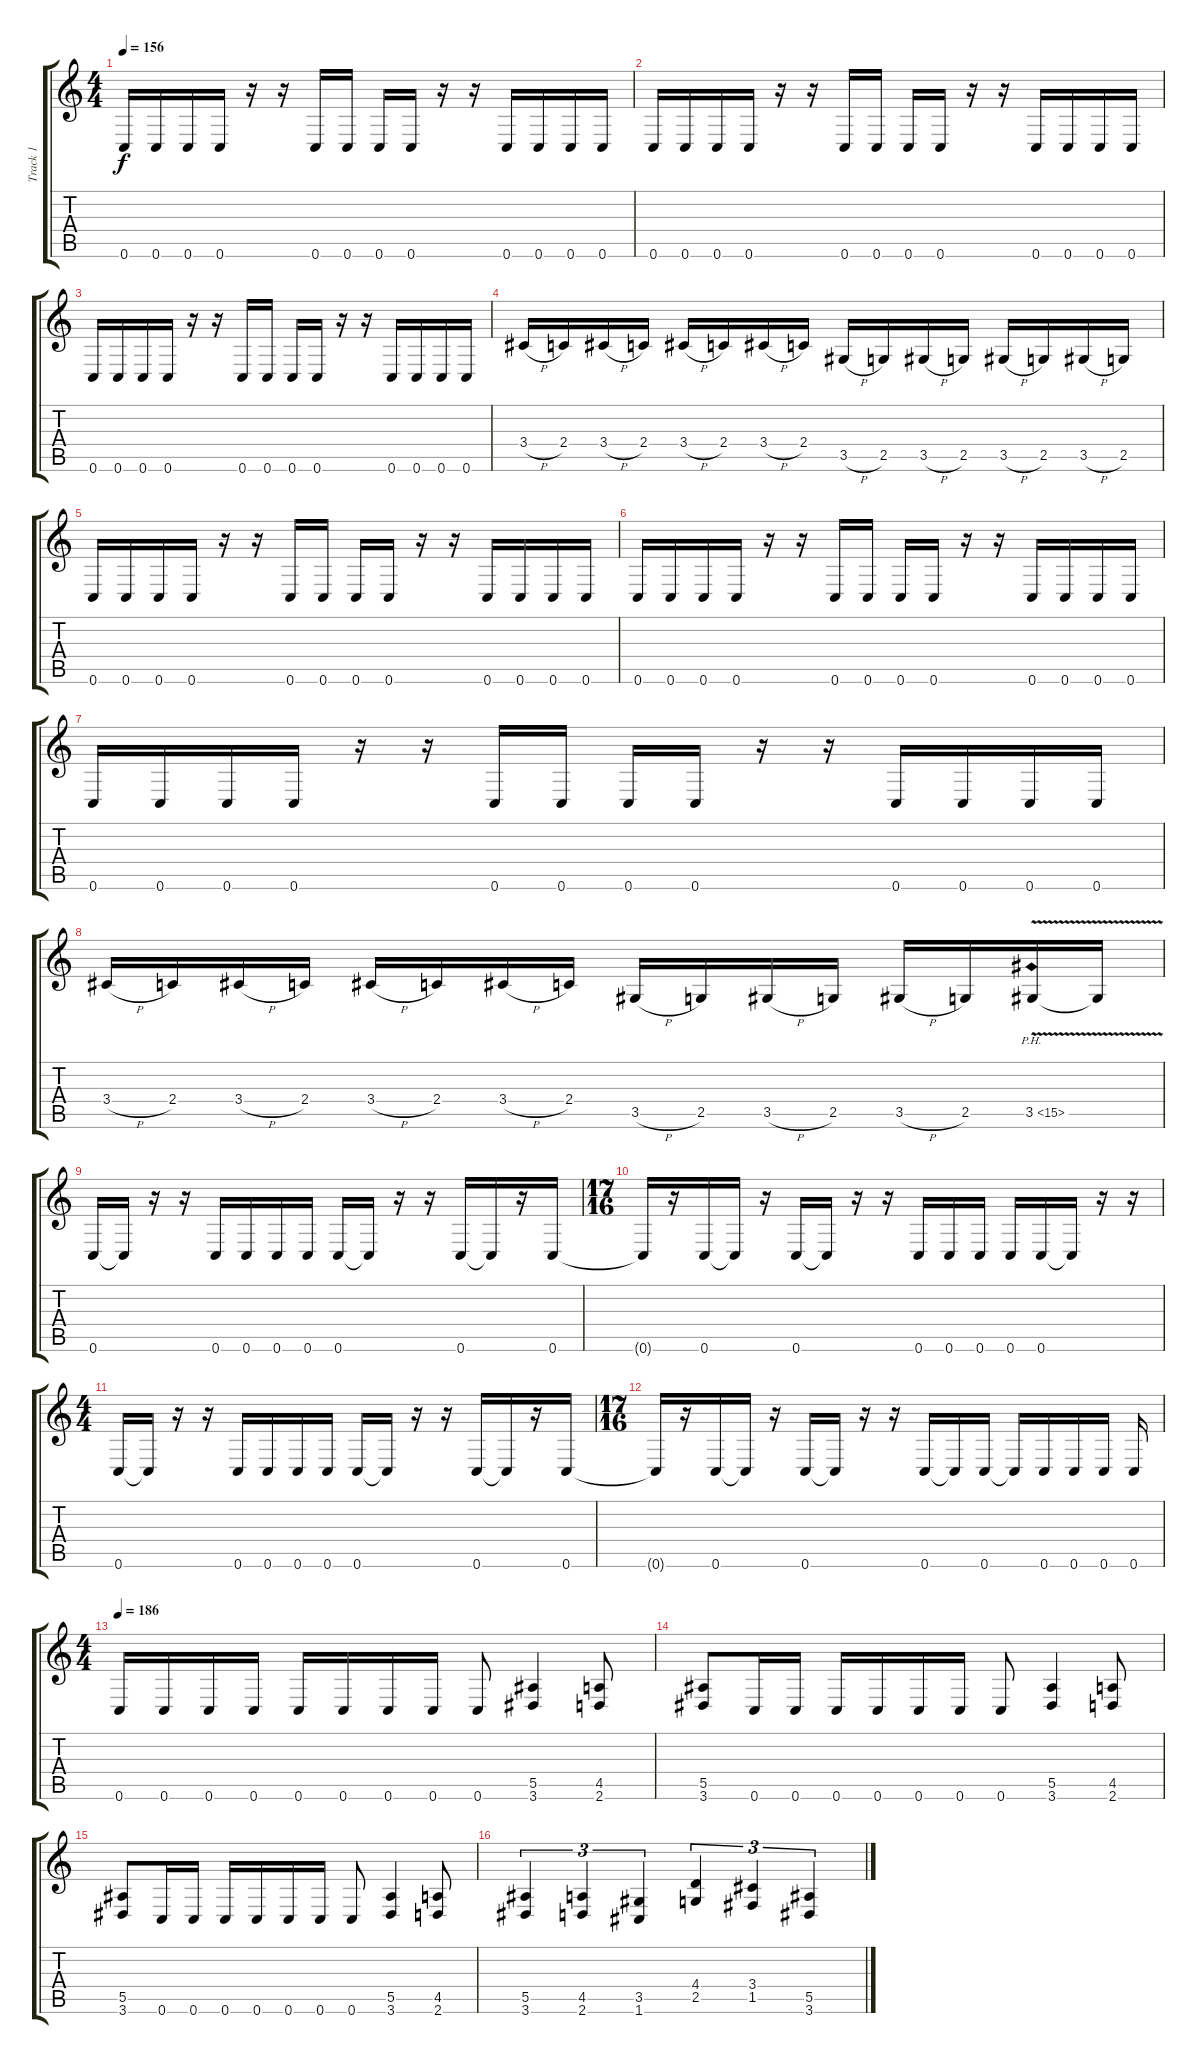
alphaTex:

\track ("Track 1" "Track 1") {instrument distortionguitar}
\staff {score tabs}
\tuning (C4 G3 Eb3 Bb2 F2 C2) {hide}
\ts (4 4)
\tempo 156
\clef g2
\ks c
0.6.16{dy f} 0.6.16 0.6.16 0.6.16 r.16 r.16 0.6.16 0.6.16 0.6.16 0.6.16 r.16 r.16 0.6.16 0.6.16 0.6.16 0.6.16 |
0.6.16 0.6.16 0.6.16 0.6.16 r.16 r.16 0.6.16 0.6.16 0.6.16 0.6.16 r.16 r.16 0.6.16 0.6.16 0.6.16 0.6.16 |
0.6.16 0.6.16 0.6.16 0.6.16 r.16 r.16 0.6.16 0.6.16 0.6.16 0.6.16 r.16 r.16 0.6.16 0.6.16 0.6.16 0.6.16 |
3.4{h}.16 2.4.16 3.4{h}.16 2.4.16 3.4{h}.16 2.4.16 3.4{h}.16 2.4.16 3.5{h}.16 2.5.16 3.5{h}.16 2.5.16 3.5{h}.16 2.5.16 3.5{h}.16 2.5.16 |
0.6.16 0.6.16 0.6.16 0.6.16 r.16 r.16 0.6.16 0.6.16 0.6.16 0.6.16 r.16 r.16 0.6.16 0.6.16 0.6.16 0.6.16 |
0.6.16 0.6.16 0.6.16 0.6.16 r.16 r.16 0.6.16 0.6.16 0.6.16 0.6.16 r.16 r.16 0.6.16 0.6.16 0.6.16 0.6.16 |
0.6.16 0.6.16 0.6.16 0.6.16 r.16 r.16 0.6.16 0.6.16 0.6.16 0.6.16 r.16 r.16 0.6.16 0.6.16 0.6.16 0.6.16 |
3.4{h}.16 2.4.16 3.4{h}.16 2.4.16 3.4{h}.16 2.4.16 3.4{h}.16 2.4.16 3.5{h}.16 2.5.16 3.5{h}.16 2.5.16 3.5{h}.16 2.5.16 3.5{ph 12 v}.16 3.5{t}.16 |
0.6.16 0.6{t}.16 r.16 r.16 0.6.16 0.6.16 0.6.16 0.6.16 0.6.16 0.6{t}.16 r.16 r.16 0.6.16 0.6{t}.16 r.16 0.6.16 |
\ts (17 16)
0.6{t}.16 r.16 0.6.16 0.6{t}.16 r.16 0.6.16 0.6{t}.16 r.16 r.16 0.6.16 0.6.16 0.6.16 0.6.16 0.6.16 0.6{t}.16 r.16 r.16 |
\ts (4 4)
0.6.16 0.6{t}.16 r.16 r.16 0.6.16 0.6.16 0.6.16 0.6.16 0.6.16 0.6{t}.16 r.16 r.16 0.6.16 0.6{t}.16 r.16 0.6.16 |
\ts (17 16)
0.6{t}.16 r.16 0.6.16 0.6{t}.16 r.16 0.6.16 0.6{t}.16 r.16 r.16 0.6.16 0.6{t}.16 0.6.16 0.6{t}.16 0.6.16 0.6.16 0.6.16 0.6.16 |
\ts (4 4)
\tempo 186
0.6.16 0.6.16 0.6.16 0.6.16 0.6.16 0.6.16 0.6.16 0.6.16 0.6.8 (5.5 3.6).4 (4.5 2.6).8 |
(5.5 3.6).8 0.6.16 0.6.16 0.6.16 0.6.16 0.6.16 0.6.16 0.6.8 (5.5 3.6).4 (4.5 2.6).8 |
(5.5 3.6).8 0.6.16 0.6.16 0.6.16 0.6.16 0.6.16 0.6.16 0.6.8 (5.5 3.6).4 (4.5 2.6).8 |
(5.5 3.6).4{tu (3 2)} (4.5 2.6).4{tu (3 2)} (3.5 1.6).4{tu (3 2)} (4.4 2.5).4{tu (3 2)} (3.4 1.5).4{tu (3 2)} (5.5 3.6).4{tu (3 2)}
